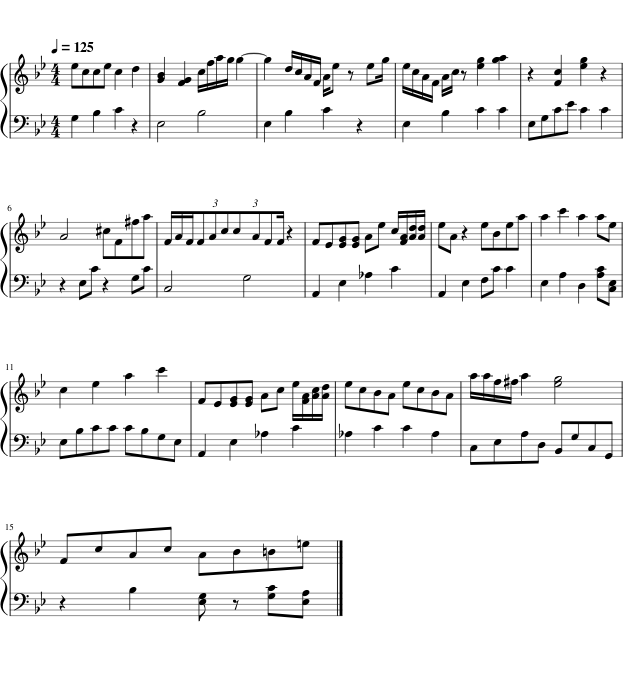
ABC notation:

X:1
%%score { 1 | 2 }
L:1/8
Q:1/4=125
M:4/4
I:linebreak $
K:Bb
V:1 treble
V:2 bass
V:1
 ecce c2 d2 | [GB]2 [FG]2 c/f/a/g/ g2- | g2 d/c/A/F/ A/e z eg/ | e/c/A/F/ A/c/ z [eg]2 [ga]2 | z2 [Fc]2 [eg]2 z2 |$ %5
 A4 ^cF^fa | F/A/F/(3FAc(3cAFF/ z2 | FE[EG][EG] Ae c/[FA]/[Ad]/[Ad]/ | eA z2 eBea | a2 c'2 a2 ae |$ %10
 c2 e2 a2 c'2 | FE[EG][EG] Ac e/[FA]/[Ac]/[Ad]/ | ecBA ecBA | a/a/f/^f/ a2 [eg]4 |$ FcAc AB=B=e |] %15
V:2
 G,2 B,2 C2 z2 | E,4 B,4 | E,2 B,2 C2 z2 | E,2 B,2 C2 C2 | E,G,CE C2 C2 |$ %5
 z2 E,C z2 G,C | C,4 G,4 | A,,2 E,2 _A,2 C2 | A,,2 E,2 F,C C2 | E,2 A,2 D,2 [A,C][C,E,] |$ %10
 E,B,CC CB,G,E, | A,,2 E,2 _A,2 C2 | _A,2 C2 C2 A,2 | C,E,A,D, B,,G,C,G,, |$ z2 B,2 [E,G,] z [G,C][E,A,] |] %15
